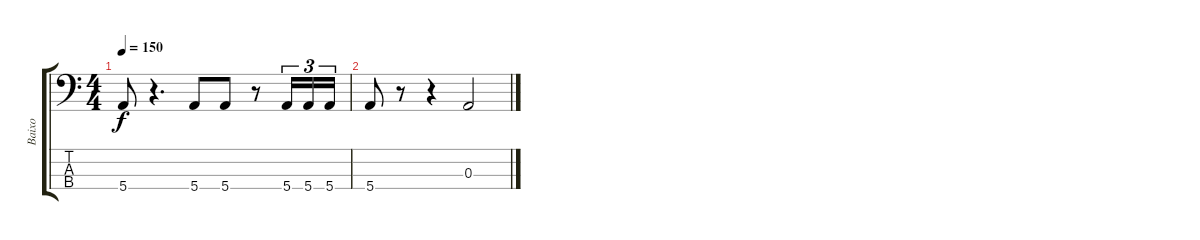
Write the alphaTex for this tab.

\track ("Baixo" "Baixo") {instrument electricbassfinger}
\staff {score tabs}
\tuning (G2 D2 A1 E1) {hide}
\ts (4 4)
\tempo 150
\clef f4
\ks c
5.4.8{dy f} r.4{d} 5.4.8 5.4.8 r.8 5.4.16{tu (3 2)} 5.4.16{tu (3 2)} 5.4.16{tu (3 2)} |
5.4.8 r.8 r.4 0.3.2
